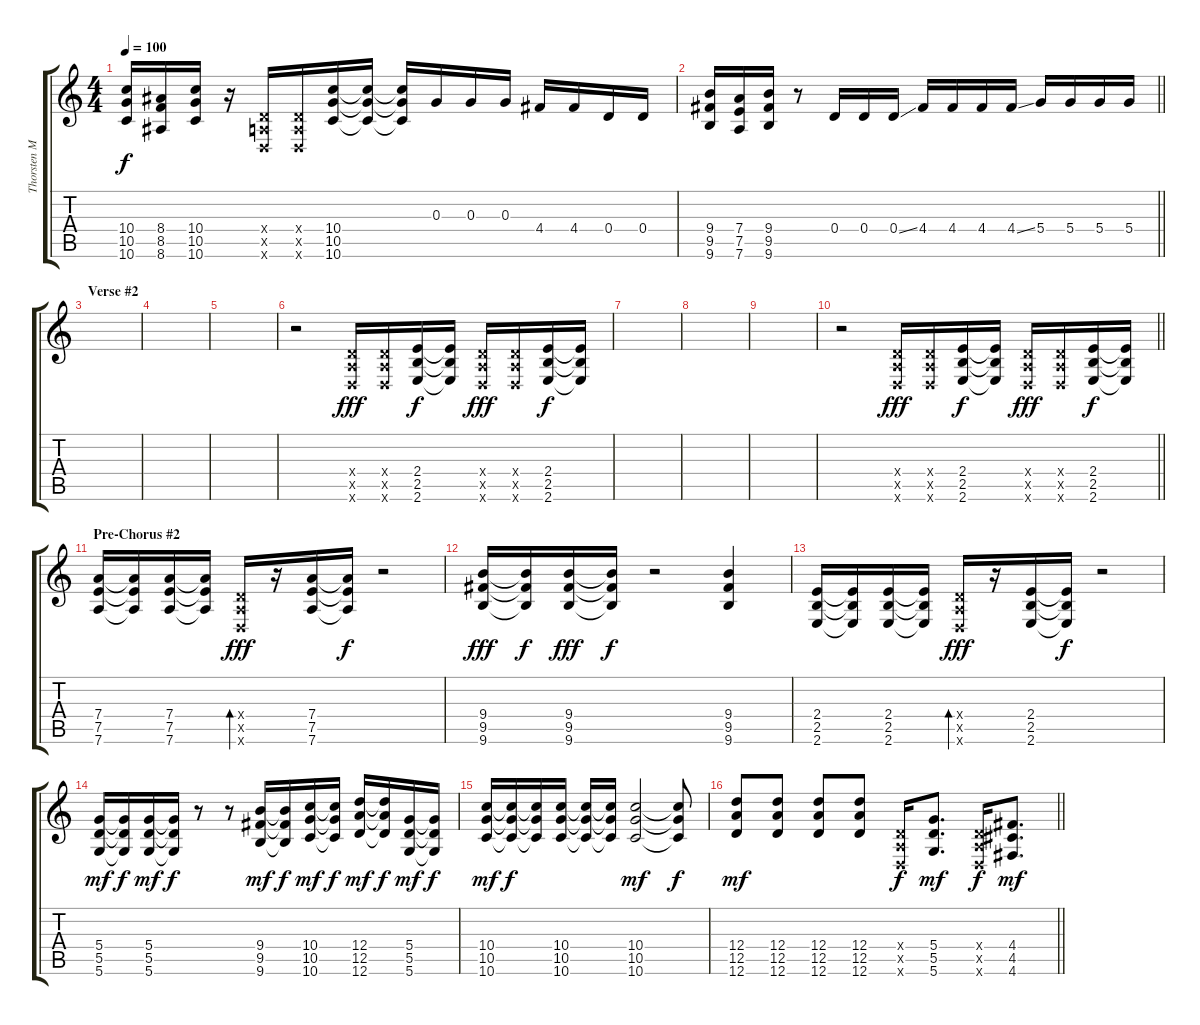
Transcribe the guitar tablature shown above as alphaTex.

\track ("Thorsten Mewes" "Thorsten M") {instrument distortionguitar}
\staff {score tabs}
\tuning (E4 B3 G3 D3 A2 D2) {hide}
\ts (4 4)
\tempo 100
\clef g2
\ks c
(10.4 10.5 10.6).16{dy f} (8.4 8.5 8.6).16 (10.4 10.5 10.6).16 r.16 (0.4{x} 0.5{x} 0.6{x}).16 (0.4{x} 0.5{x} 0.6{x}).16 (10.4 10.5 10.6).16 (10.4{t} 10.5{t} 10.6{t}).16 (10.4{t} 10.5{t} 10.6{t}).16 0.3.16 0.3.16 0.3.16 4.4.16 4.4.16 0.4.16 0.4.16 |
\barLineRight lightlight
(9.4 9.5 9.6).16 (7.4 7.5 7.6).16 (9.4 9.5 9.6).16 r.8 0.4.16 0.4.16 0.4{ss}.16 4.4.16 4.4.16 4.4.16 4.4{ss}.16 5.4.16 5.4.16 5.4.16 5.4.16 |
\section ("" "Verse #2")
|
|
|
r.2 (0.4{x} 0.5{x} 0.6{x}).16{dy fff} (0.4{x} 0.5{x} 0.6{x}).16 (2.4 2.5 2.6).16{dy f} (2.4{t} 2.5{t} 2.6{t}).16 (0.4{x} 0.5{x} 0.6{x}).16{dy fff} (0.4{x} 0.5{x} 0.6{x}).16 (2.4 2.5 2.6).16{dy f} (2.4{t} 2.5{t} 2.6{t}).16 |
|
|
|
\barLineRight lightlight
r.2 (0.4{x} 0.5{x} 0.6{x}).16{dy fff} (0.4{x} 0.5{x} 0.6{x}).16 (2.4 2.5 2.6).16{dy f} (2.4{t} 2.5{t} 2.6{t}).16 (0.4{x} 0.5{x} 0.6{x}).16{dy fff} (0.4{x} 0.5{x} 0.6{x}).16 (2.4 2.5 2.6).16{dy f} (2.4{t} 2.5{t} 2.6{t}).16 |
\section ("" "Pre-Chorus #2")
(7.4 7.5 7.6).16 (7.4{t} 7.5{t} 7.6{t}).16 (7.4 7.5 7.6).16 (7.4{t} 7.5{t} 7.6{t}).16 (0.4{x} 0.5{x} 0.6{x}).16{bd 60 dy fff} r.16 (7.4 7.5 7.6).16 (7.4{t} 7.5{t} 7.6{t}).16{dy f} r.2 |
(9.4 9.5 9.6).16{dy fff} (9.4{t} 9.5{t} 9.6{t}).16{dy f} (9.4 9.5 9.6).16{dy fff} (9.4{t} 9.5{t} 9.6{t}).16{dy f} r.2 (9.4 9.5 9.6).4 |
(2.4 2.5 2.6).16 (2.4{t} 2.5{t} 2.6{t}).16 (2.4 2.5 2.6).16 (2.4{t} 2.5{t} 2.6{t}).16 (0.4{x} 0.5{x} 0.6{x}).16{bd 60 dy fff} r.16 (2.4 2.5 2.6).16 (2.4{t} 2.5{t} 2.6{t}).16{dy f} r.2 |
(5.4 5.5 5.6).16{dy mf} (5.4{t} 5.5{t} 5.6{t}).16{dy f} (5.4 5.5 5.6).16{dy mf} (5.4{t} 5.5{t} 5.6{t}).16{dy f} r.8 r.8 (9.4 9.5 9.6).16{dy mf} (9.4{t} 9.5{t} 9.6{t}).16{dy f} (10.4 10.5 10.6).16{dy mf} (10.4{t} 10.5{t} 10.6{t}).16{dy f} (12.4 12.5 12.6).16{dy mf} (12.4{t} 12.5{t} 12.6{t}).16{dy f} (5.4 5.5 5.6).16{dy mf} (5.4{t} 5.5{t} 5.6{t}).16{dy f} |
(10.4 10.5 10.6).16{dy mf} (10.4{t} 10.5{t} 10.6{t}).16{dy f} (10.4{t} 10.5{t} 10.6{t}).16 (10.4 10.5 10.6).16 (10.4{t} 10.5{t} 10.6{t}).16 (10.4{t} 10.5{t} 10.6{t}).16 (10.4 10.5 10.6).2{dy mf} (10.4{t} 10.5{t} 10.6{t}).8{dy f} |
\barLineRight lightlight
(12.4 12.5 12.6).8{dy mf} (12.4 12.5 12.6).8 (12.4 12.5 12.6).8 (12.4 12.5 12.6).8 (0.4{x} 0.5{x} 0.6{x}).16{dy f} (5.4 5.5 5.6).8{d dy mf} (0.4{x} 0.5{x} 0.6{x}).16{dy f} (4.4 4.5 4.6).8{d dy mf}
